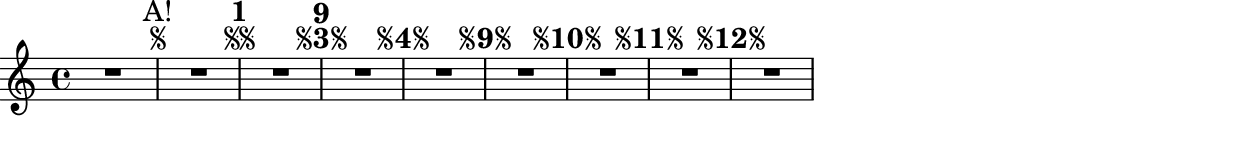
%% Generated by lilypond-book
%% Options: [exampleindent=10.16\mm,indent=0\mm,line-width=160\mm,paper-height=845.047\pt,paper-width=597.508\pt,papersize='(cons (* 597.508 pt) (* 845.047 pt))]
\include "lilypond-book-preamble.ly"


% ****************************************************************
% Start cut-&-pastable-section
% ****************************************************************

#(ly:set-option 'eps-box-padding 3.000000)



\paper {
  #(set-paper-size '(cons (* 597.508 pt) (* 845.047 pt)))
  indent = 0\mm
  line-width = 160\mm
  % offset the left padding, also add 1mm as lilypond creates cropped
  % images with a little space on the right
  line-width = #(- line-width (* mm  3.000000) (* mm 1))
}

\layout {
  
}




% ****************************************************************
% ly snippet:
% ****************************************************************
\sourcefilename "/lilypond-2.25.16/input/regression/mark-tracking-conflict-default-segno-mark.ly"
\sourcefileline 0
\version "2.23.6"
#(ly:set-option 'warning-as-error #t)

\header {
  texidoc = "LilyPond issues warnings when @code{\\segnoMark
\\default} conflicts with certain other simultaneous marks, and
engraves only the first.

Segno marks 1 to@tie{}3 should appear with various rehearsal marks.
Segno mark 4 and then 9 to@tie{}12 should appear alone."
}

\layout {
  \context {
    \Score
    rehearsalMarkFormatter = #format-mark-numbers
  }
}

\parallelMusic upper,lower {
  R1 \segnoMark \default |
  R1 \mark "A!" |
  %% no warning

  R1 \segnoMark \default |
  R1 \mark \default |
  %% no warning

  R1 \segnoMark \default |
  R1 \mark 9 |
  %% no warning

  R1 \segnoMark \default |
  R1 \segnoMark \default |
  %% no warning

  R1 \segnoMark \default |
  R1 \segnoMark 9 |
  %% no warning

  R1 \segnoMark \default |
  R1 \codaMark \default |
  #(ly:expect-warning (ly:translate-cpp-warning-scheme
                       "conflict with event: `%s'") "segno-mark-event")
  #(ly:expect-warning (ly:translate-cpp-warning-scheme
                       "discarding event: `%s'") "coda-mark-event")

  R1 \segnoMark \default |
  R1 \codaMark 2 |
  #(ly:expect-warning (ly:translate-cpp-warning-scheme
                       "conflict with event: `%s'") "segno-mark-event")
  #(ly:expect-warning (ly:translate-cpp-warning-scheme
                       "discarding event: `%s'") "coda-mark-event")

  R1 \segnoMark \default |
  R1 \sectionLabel "Coda" |
  #(ly:expect-warning (ly:translate-cpp-warning-scheme
                       "conflict with event: `%s'") "segno-mark-event")
  #(ly:expect-warning (ly:translate-cpp-warning-scheme
                       "discarding event: `%s'") "section-label-event")

  R1 |
  R1 |
}

\new Staff <<
  \new Voice \upper
  \new Voice \lower
>>



% ****************************************************************
% end ly snippet
% ****************************************************************
